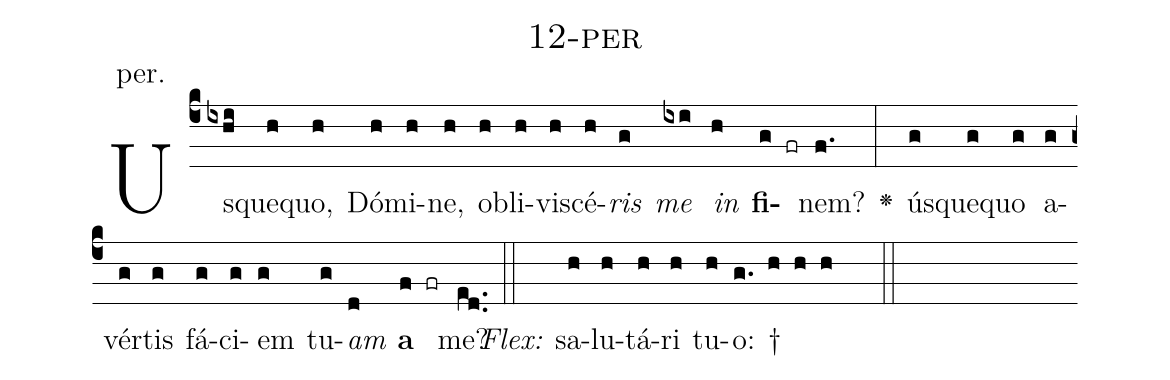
name: 12-per;
annotation: per.;
%%
(c4)Us(ixhi)que(h)quo,(h) Dó(h)mi(h)ne,(h) ob(h)li(h)vi(h)scé(h)<i>ris</i>(g) <i>me</i>(ixi) <i>in</i>(h) <b>fi</b>(g fr)nem?(f.) <v>\greheightstar</v>(:) ús(g)que(g)quo(g) a(g)vér(g)tis(g) fá(g)ci(g)em(g) tu(g)<i>am</i>(d) <b>a</b>(f fr) me?(ed..) (::)
<i>Flex:</i>()  sa(h)lu(h)tá(h)ri(h) tu(h)o: †(g. h h h  ::)

%E(g) u(g) o(g) u(d) a(f) e.(ed..) (::)
